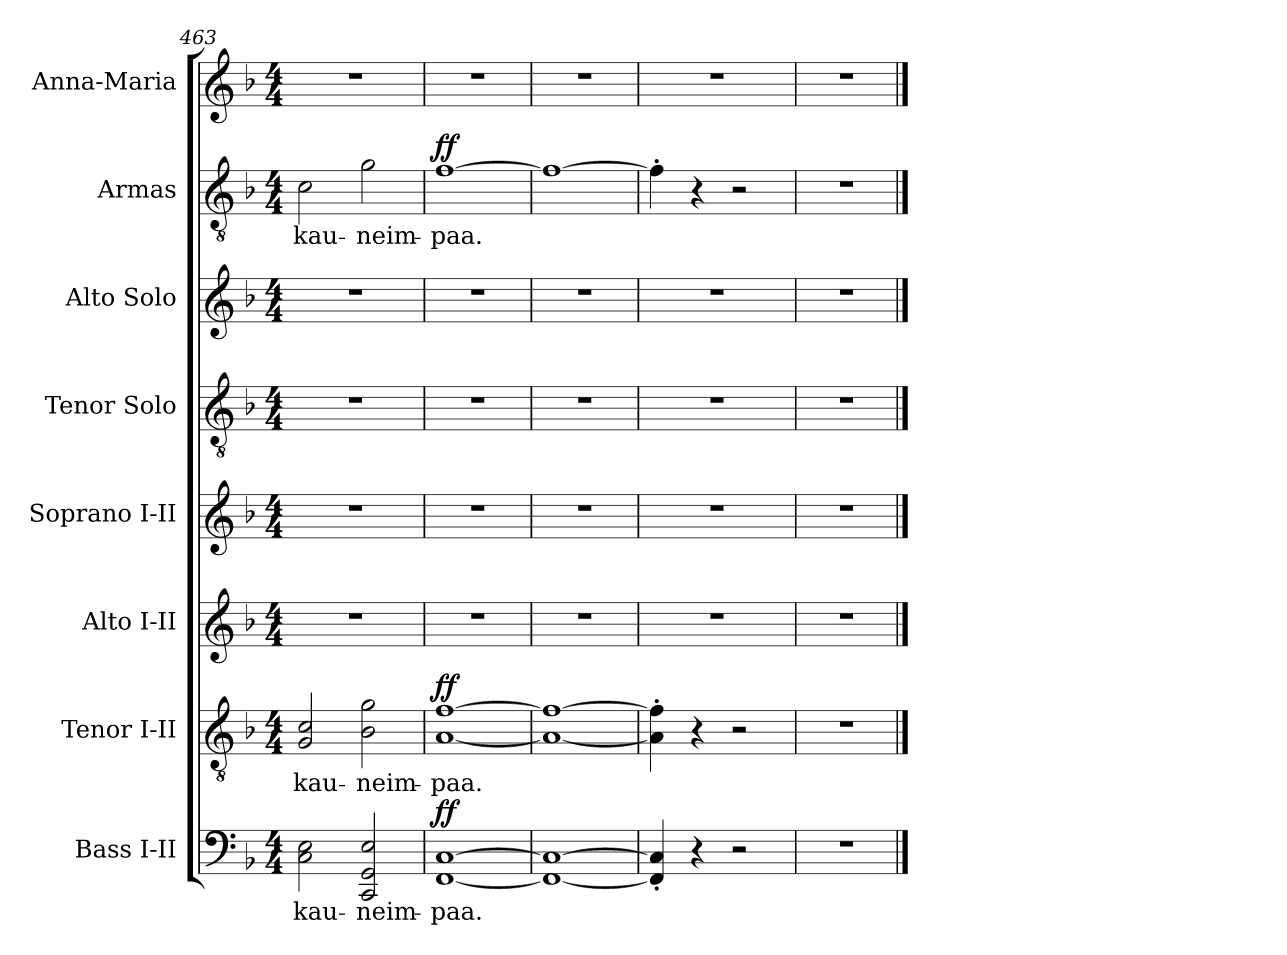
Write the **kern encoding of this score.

**kern	**text	**dynam	**kern	**text	**dynam	**kern	**kern	**kern	**kern	**kern	**text	**dynam	**kern
*part8	*part8	*part8	*part7	*part7	*part7	*part6	*part5	*part4	*part3	*part2	*part2	*part2	*part1
*staff8	*staff8	*staff8	*staff7	*staff7	*staff7	*staff6	*staff5	*staff4	*staff3	*staff2	*staff2	*staff2	*staff1
*I"Bass I-II	*	*	*I"Tenor I-II	*	*	*I"Alto I-II	*I"Soprano I-II	*I"Tenor Solo	*I"Alto Solo	*I"Armas	*	*	*I"Anna-Maria
*I'B.	*	*	*I'T.	*	*	*I'A.	*I'S.	*I'T. Solo	*I'A. Solo	*I'Armas	*	*	*I'A-M
*clefF4	*	*	*clefGv2	*	*	*clefG2	*clefG2	*clefGv2	*clefG2	*clefGv2	*	*	*clefG2
*	*	*	*ITrd7c12	*	*	*	*	*ITrd7c12	*	*ITrd7c12	*	*	*
*k[b-]	*	*	*k[b-]	*	*	*k[b-]	*k[b-]	*k[b-]	*k[b-]	*k[b-]	*	*	*k[b-]
*F:	*	*	*F:	*	*	*F:	*F:	*F:	*F:	*F:	*	*	*F:
*M4/4	*	*	*M4/4	*	*	*M4/4	*M4/4	*M4/4	*M4/4	*M4/4	*	*	*M4/4
=463	=463	=463	=463	=463	=463	=463	=463	=463	=463	=463	=463	=463	=463
!	!LO:LY:b:color=#000000	!	!	!	!	!	!	!	!	!	!	!	!
!	!	!	!	!LO:LY:b:color=#000000	!	!	!	!	!	!	!	!	!
!	!	!	!	!	!	!	!	!	!	!	!LO:LY:b:color=#000000	!	!
2Ci\ 2Ei	kau-	.	2GGi/ 2Ci	kau-	.	1r	1r	1r	1r	2Ci\	kau-	.	1r
!	!LO:LY:b:color=#000000	!	!	!	!	!	!	!	!	!	!	!	!
!	!	!	!	!LO:LY:b:color=#000000	!	!	!	!	!	!	!	!	!
!	!	!	!	!	!	!	!	!	!	!	!LO:LY:b:color=#000000	!	!
2CCi/ 2GGi 2Ei	-neim-	.	2BB-i\ 2Gi	-neim-	.	.	.	.	.	2Gi\	-neim-	.	.
=464	=464	=464	=464	=464	=464	=464	=464	=464	=464	=464	=464	=464	=464
!	!LO:LY:b:color=#000000	!	!	!	!	!	!	!	!	!	!	!	!
!	!	!	!	!LO:LY:b:color=#000000	!	!	!	!	!	!	!	!	!
!	!	!	!	!	!	!	!	!	!	!	!LO:LY:b:color=#000000	!	!
[<1FFi [>1Ci	-paa.	ff	[<1AAi [>1Fi	-paa.	ff	1r	1r	1r	1r	[>1Fi	-paa.	ff	1r
=465	=465	=465	=465	=465	=465	=465	=465	=465	=465	=465	=465	=465	=465
1FFi_< 1Ci_>	.	.	1AAi_< 1Fi_>	.	.	1r	1r	1r	1r	1Fi_>	.	.	1r
=466	=466	=466	=466	=466	=466	=466	=466	=466	=466	=466	=466	=466	=466
4FFi/]' 4Ci]'	.	.	4AAi\]' 4Fi]'	.	.	1r	1r	1r	1r	4F'i\]	.	.	1r
4r	.	.	4r	.	.	.	.	.	.	4r	.	.	.
2r	.	.	2r	.	.	.	.	.	.	2r	.	.	.
=467	=467	=467	=467	=467	=467	=467	=467	=467	=467	=467	=467	=467	=467
1r	.	.	1r	.	.	1r	1r	1r	1r	1r	.	.	1r
==	==	==	==	==	==	==	==	==	==	==	==	==	==
*-	*-	*-	*-	*-	*-	*-	*-	*-	*-	*-	*-	*-	*-
